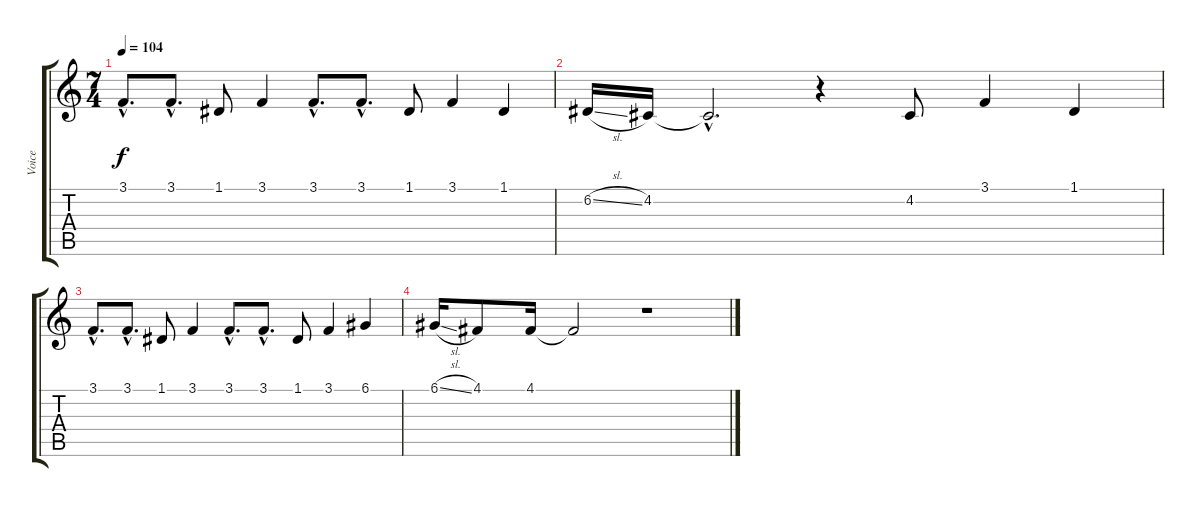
\track ("Voice" "Voice") {instrument flute}
\staff {score tabs}
\tuning (D4 A3 F3 C3 G2 C2) {hide}
\ts (7 4)
\tempo 104
\clef g2
\ks c
3.1{hac}.8{d dy f} 3.1{hac}.8{d} 1.1.8 3.1.4 3.1{hac}.8{d} 3.1{hac}.8{d} 1.1.8 3.1.4 1.1.4 |
6.2{sl}.16 4.2.16 4.2{hac t}.2{d} r.4 4.2.8 3.1.4 1.1.4 |
3.1{hac}.8{d} 3.1{hac}.8{d} 1.1.8 3.1.4 3.1{hac}.8{d} 3.1{hac}.8{d} 1.1.8 3.1.4 6.1.4 |
6.1{sl}.16 4.1.8 4.1.16 4.1{t}.2 r.1
